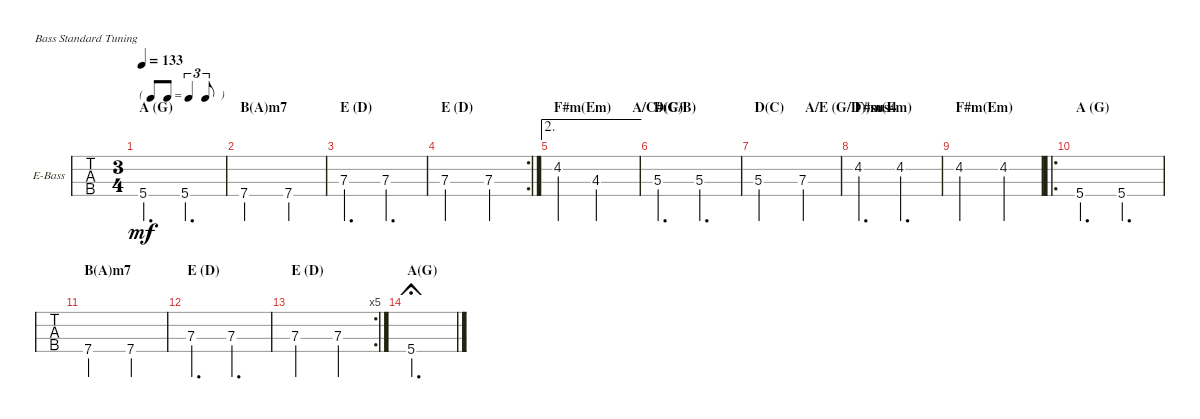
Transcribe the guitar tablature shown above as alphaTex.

\bracketExtendMode groupsimilarinstruments
\firstSystemTrackNameOrientation horizontal
\otherSystemsTrackNameOrientation horizontal
\track ("Electric Bass" "E-Bass") {solo instrument electricbassfinger}
\staff {tabs}
\tuning (G2 D2 A1 E1)
\ts (3 4)
\tf triplet8th
\section ("" "A (G)")
\tempo 133
\clef f4
\ks a
5.4.4{d dy mf} 5.4.4{d} |
\section ("" "B(A)m7")
7.4.2 7.4.4 |
\section ("" "E (D)")
7.3.4{d} 7.3.4{d} |
\rc 2
\section ("" "E (D)")
7.3.2 7.3.4 |
\ae 2
\section ("" "F#m(Em)      A/C#(G/B)")
\scale
0.262321 4.2.4 4.3.2 |
\section ("" "D(C)")
\scale
0.146444 5.3.4{d} 5.3.4{d} |
\section ("" "D(C)      A/E (G/D))sus4")
\scale
0.213736 5.3.2 7.3.4 |
\section ("" "F#m(Em)")
\scale
0.199566 4.2.4{d} 4.2.4{d} |
\section ("" "F#m(Em)")
\scale
0.177874 4.2.2 4.2.4 |
\ro
\section ("" "A (G)")
5.4.4{d} 5.4.4{d} |
\section ("" "B(A)m7")
7.4.2 7.4.4 |
\section ("" "E (D)")
7.3.4{d} 7.3.4{d} |
\rc 5
\section ("" "E (D)")
7.3.2 7.3.4 |
\section ("" "A(G)")
5.4.2{d fermata (short 0.5)}
